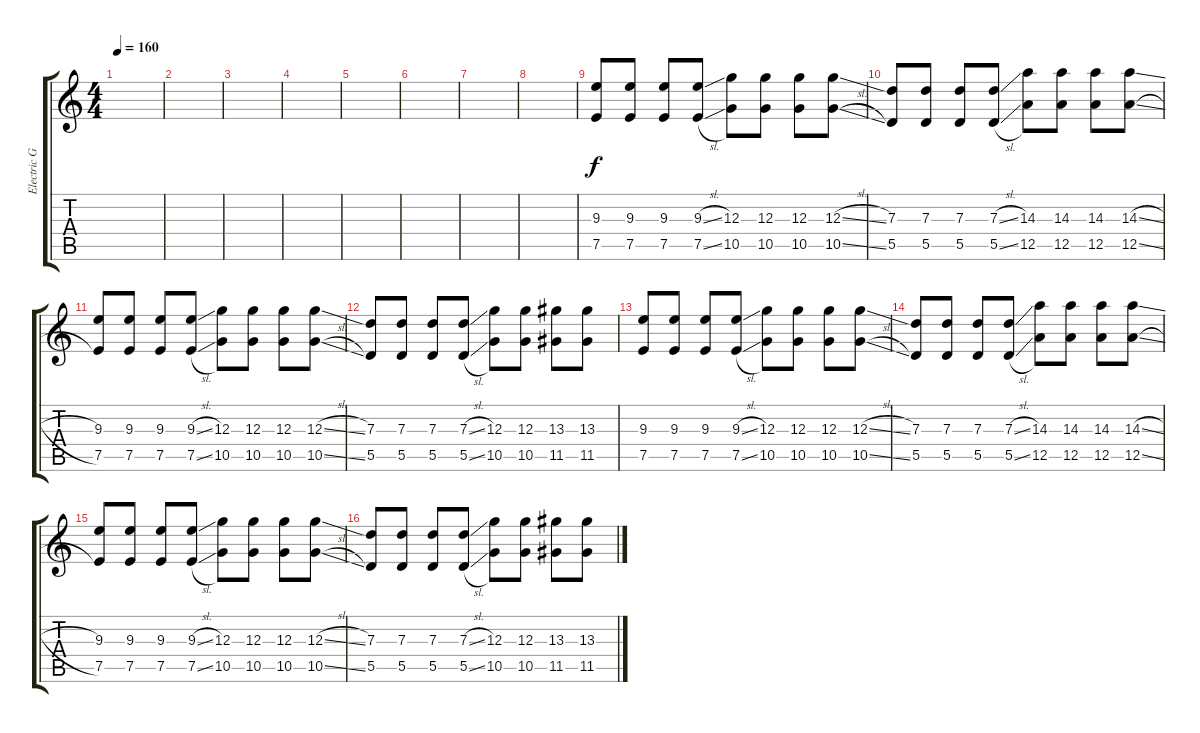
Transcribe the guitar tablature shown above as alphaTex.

\track ("Electric Guitar" "Electric G") {instrument distortionguitar}
\staff {score tabs}
\tuning (E4 B3 G3 D3 A2 E2) {hide}
\ts (4 4)
\tempo 160
\clef g2
\ks c
|
|
|
|
|
|
|
|
(9.3 7.5).8 (9.3 7.5).8 (9.3 7.5).8 (9.3{sl} 7.5{sl}).8 (12.3 10.5).8 (12.3 10.5).8 (12.3 10.5).8 (12.3{sl} 10.5{sl}).8 |
(7.3 5.5).8 (7.3 5.5).8 (7.3 5.5).8 (7.3{sl} 5.5{sl}).8 (14.3 12.5).8 (14.3 12.5).8 (14.3 12.5).8 (14.3{sl} 12.5{sl}).8 |
(9.3 7.5).8 (9.3 7.5).8 (9.3 7.5).8 (9.3{sl} 7.5{sl}).8 (12.3 10.5).8 (12.3 10.5).8 (12.3 10.5).8 (12.3{sl} 10.5{sl}).8 |
(7.3 5.5).8 (7.3 5.5).8 (7.3 5.5).8 (7.3{sl} 5.5{sl}).8 (12.3 10.5).8 (12.3 10.5).8 (13.3 11.5).8 (13.3 11.5).8 |
(9.3 7.5).8 (9.3 7.5).8 (9.3 7.5).8 (9.3{sl} 7.5{sl}).8 (12.3 10.5).8 (12.3 10.5).8 (12.3 10.5).8 (12.3{sl} 10.5{sl}).8 |
(7.3 5.5).8 (7.3 5.5).8 (7.3 5.5).8 (7.3{sl} 5.5{sl}).8 (14.3 12.5).8 (14.3 12.5).8 (14.3 12.5).8 (14.3{sl} 12.5{sl}).8 |
(9.3 7.5).8 (9.3 7.5).8 (9.3 7.5).8 (9.3{sl} 7.5{sl}).8 (12.3 10.5).8 (12.3 10.5).8 (12.3 10.5).8 (12.3{sl} 10.5{sl}).8 |
(7.3 5.5).8 (7.3 5.5).8 (7.3 5.5).8 (7.3{sl} 5.5{sl}).8 (12.3 10.5).8 (12.3 10.5).8 (13.3 11.5).8 (13.3 11.5).8
